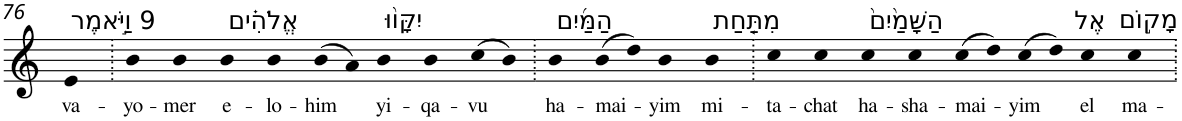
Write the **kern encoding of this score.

**kern	**text
*part1	*part1
*staff1	*staff1
*I"Piano	*
*I'Pno	*
!!LO:PB:g=z
*clefG2	*
*k[]	*
=76	=76
!LO:TX:a:t=9 וַיֹּ֣אמֶר	!
!	!LO:LY:b
4e	va-
=77.	=77.
!	!LO:LY:b
4b	-yo-
!	!LO:LY:b
4b	-mer
!LO:TX:a:t=אֱלֹהִ֗ים	!
!	!LO:LY:b
4b	e-
!	!LO:LY:b
4b	-lo-
!	!LO:LY:b
(8b	-him
8a)	.
!LO:TX:a:t=יִקָּו֨וּ	!
!	!LO:LY:b
4b	yi-
!	!LO:LY:b
4b	-qa-
!	!LO:LY:b
(8cc	-vu
8b)	.
=78.	=78.
!LO:TX:a:t=הַמַּ֜יִם	!
!	!LO:LY:b
4b	ha-
!	!LO:LY:b
(8b	-mai-
8dd)	.
!	!LO:LY:b
4b	-yim
!LO:TX:a:t=מִתַּ֤חַת	!
!	!LO:LY:b
4b	mi-
=79.	=79.
!	!LO:LY:b
4cc	-ta-
!	!LO:LY:b
4cc	-chat
!LO:TX:a:t=הַשָּׁמַ֙יִם֙	!
!	!LO:LY:b
4cc	ha-
!	!LO:LY:b
4cc	-sha-
!	!LO:LY:b
(8cc	-mai-
8dd)	.
!	!LO:LY:b
(8cc	-yim
8dd)	.
!LO:TX:a:t=אֶל	!
!	!LO:LY:b
4cc	el
!LO:TX:a:t=מָק֣וֹם	!
!	!LO:LY:b
4cc	ma-
=.	=.
*-	*-
